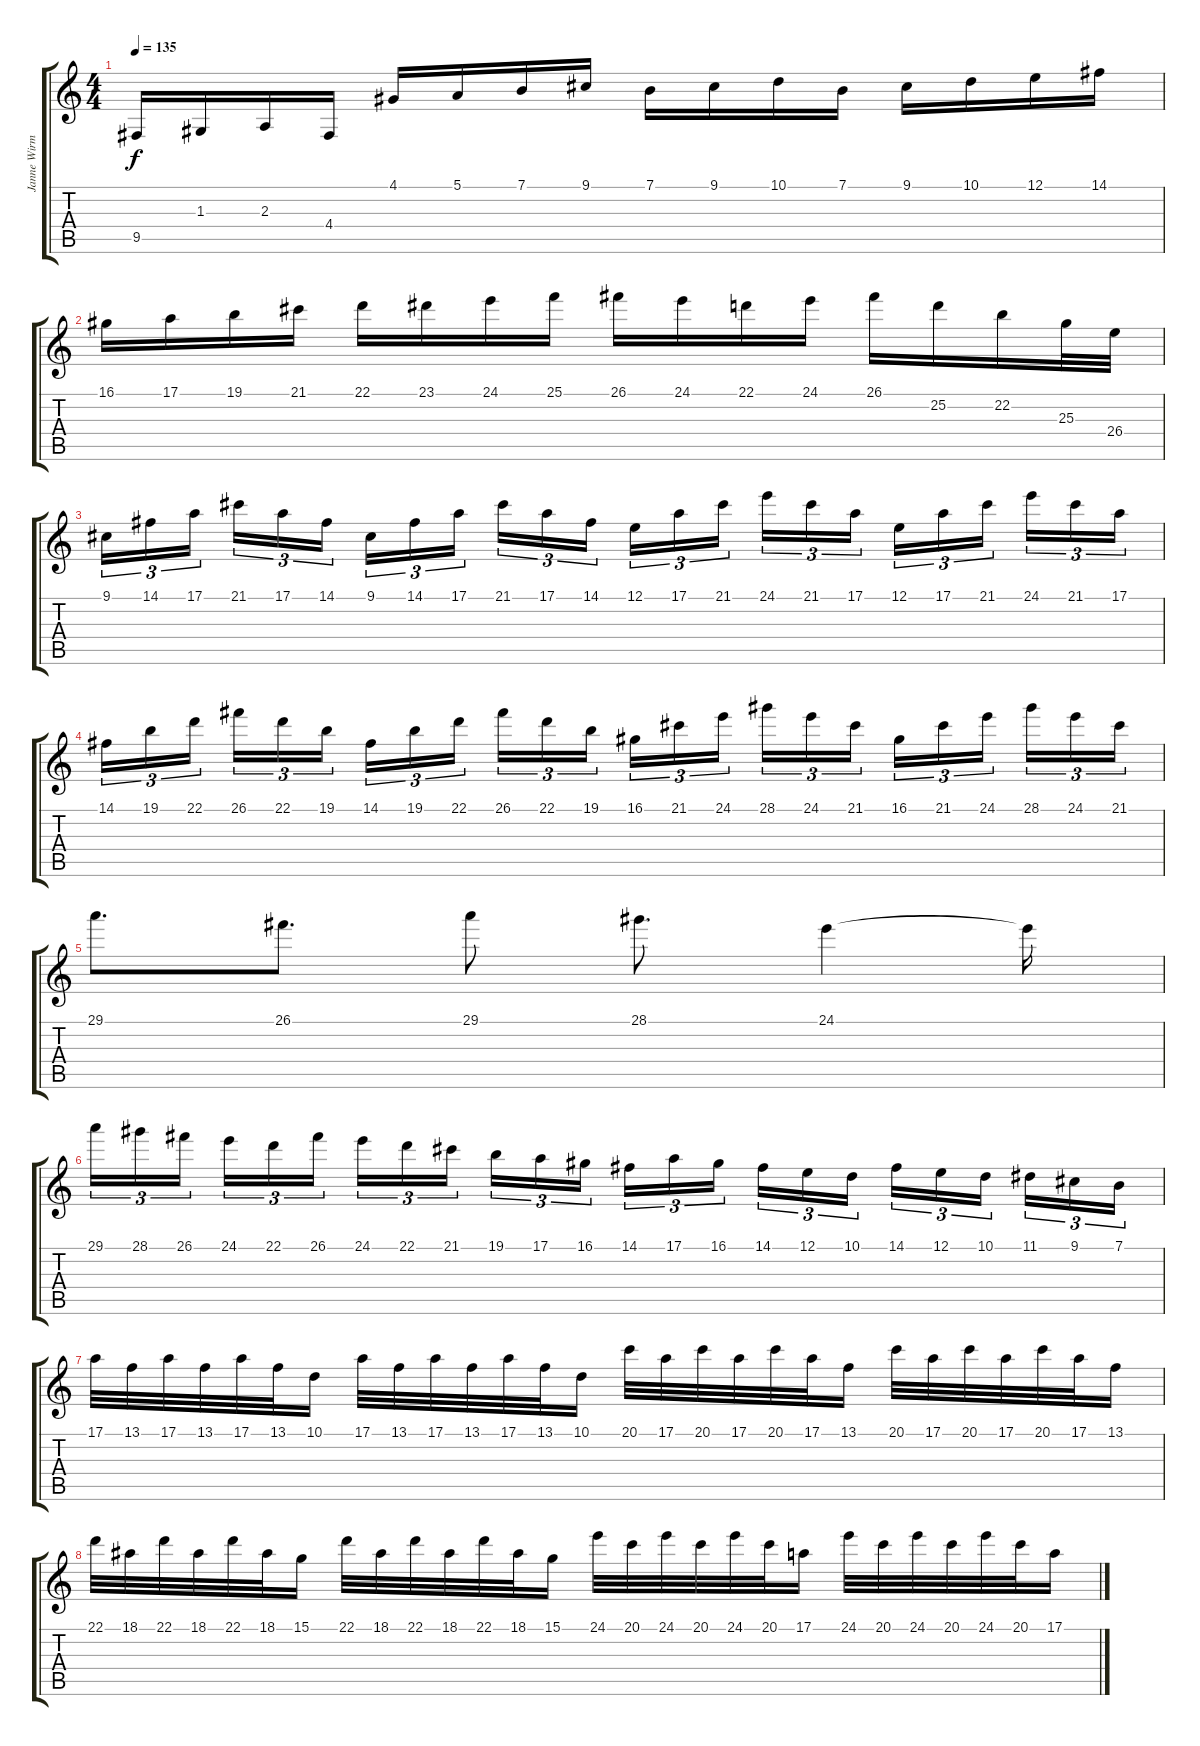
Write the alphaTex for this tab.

\track ("Janne Wirman" "Janne Wirm") {instrument lead2sawtooth}
\staff {score tabs}
\tuning (E4 Db4 G3 D3 A2 E2) {hide}
\ts (4 4)
\tempo 135
\clef g2
\ks c
9.5.16{dy f volume 16 instrument lead2sawtooth} 1.3.16 2.3.16 4.4.16 4.1.16 5.1.16 7.1.16 9.1.16 7.1.16 9.1.16 10.1.16 7.1.16 9.1.16 10.1.16 12.1.16 14.1.16 |
16.1.16 17.1.16 19.1.16 21.1.16 22.1.16 23.1.16 24.1.16 25.1.16 26.1.16 24.1.16 22.1.16 24.1.16 26.1.16 25.2.16 22.2.16 25.3.32 26.4.32 |
9.1.16{tu (3 2)} 14.1.16{tu (3 2)} 17.1.16{tu (3 2) beam splitsecondary} 21.1.16{tu (3 2)} 17.1.16{tu (3 2)} 14.1.16{tu (3 2)} 9.1.16{tu (3 2)} 14.1.16{tu (3 2)} 17.1.16{tu (3 2) beam splitsecondary} 21.1.16{tu (3 2)} 17.1.16{tu (3 2)} 14.1.16{tu (3 2)} 12.1.16{tu (3 2)} 17.1.16{tu (3 2)} 21.1.16{tu (3 2) beam splitsecondary} 24.1.16{tu (3 2)} 21.1.16{tu (3 2)} 17.1.16{tu (3 2)} 12.1.16{tu (3 2)} 17.1.16{tu (3 2)} 21.1.16{tu (3 2) beam splitsecondary} 24.1.16{tu (3 2)} 21.1.16{tu (3 2)} 17.1.16{tu (3 2)} |
14.1.16{tu (3 2)} 19.1.16{tu (3 2)} 22.1.16{tu (3 2) beam splitsecondary} 26.1.16{tu (3 2)} 22.1.16{tu (3 2)} 19.1.16{tu (3 2)} 14.1.16{tu (3 2)} 19.1.16{tu (3 2)} 22.1.16{tu (3 2) beam splitsecondary} 26.1.16{tu (3 2)} 22.1.16{tu (3 2)} 19.1.16{tu (3 2)} 16.1.16{tu (3 2)} 21.1.16{tu (3 2)} 24.1.16{tu (3 2) beam splitsecondary} 28.1.16{tu (3 2)} 24.1.16{tu (3 2)} 21.1.16{tu (3 2)} 16.1.16{tu (3 2)} 21.1.16{tu (3 2)} 24.1.16{tu (3 2) beam splitsecondary} 28.1.16{tu (3 2)} 24.1.16{tu (3 2)} 21.1.16{tu (3 2)} |
29.1.8{d} 26.1.8{d} 29.1.8 28.1.8{d} 24.1.4 24.1{t}.16 |
29.1.16{tu (3 2)} 28.1.16{tu (3 2)} 26.1.16{tu (3 2) beam splitsecondary} 24.1.16{tu (3 2)} 22.1.16{tu (3 2)} 26.1.16{tu (3 2)} 24.1.16{tu (3 2)} 22.1.16{tu (3 2)} 21.1.16{tu (3 2) beam splitsecondary} 19.1.16{tu (3 2)} 17.1.16{tu (3 2)} 16.1.16{tu (3 2)} 14.1.16{tu (3 2)} 17.1.16{tu (3 2)} 16.1.16{tu (3 2) beam splitsecondary} 14.1.16{tu (3 2)} 12.1.16{tu (3 2)} 10.1.16{tu (3 2)} 14.1.16{tu (3 2)} 12.1.16{tu (3 2)} 10.1.16{tu (3 2) beam splitsecondary} 11.1.16{tu (3 2)} 9.1.16{tu (3 2)} 7.1.16{tu (3 2)} |
17.1.32{volume 16 instrument lead2sawtooth} 13.1.32 17.1.32 13.1.32 17.1.32 13.1.32 10.1.16 17.1.32 13.1.32 17.1.32 13.1.32 17.1.32 13.1.32 10.1.16 20.1.32 17.1.32 20.1.32 17.1.32 20.1.32 17.1.32 13.1.16 20.1.32 17.1.32 20.1.32 17.1.32 20.1.32 17.1.32 13.1.16 |
22.1.32 18.1.32 22.1.32 18.1.32 22.1.32 18.1.32 15.1.16 22.1.32 18.1.32 22.1.32 18.1.32 22.1.32 18.1.32 15.1.16 24.1.32 20.1.32 24.1.32 20.1.32 24.1.32 20.1.32 17.1.16 24.1.32 20.1.32 24.1.32 20.1.32 24.1.32 20.1.32 17.1.16
